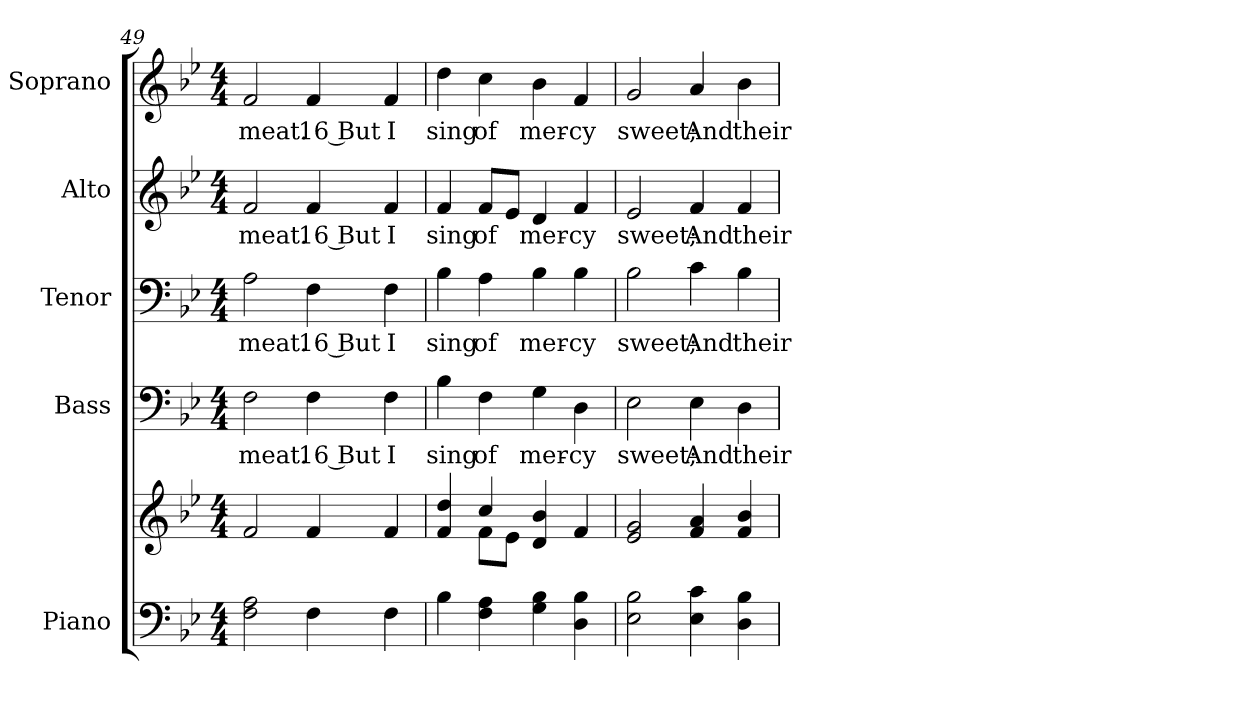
**kern	**kern	**kern	**text	**kern	**text	**kern	**text	**kern	**text
*part5	*part5	*part4	*part4	*part3	*part3	*part2	*part2	*part1	*part1
*staff6	*staff5	*staff4	*staff4	*staff3	*staff3	*staff2	*staff2	*staff1	*staff1
*I"Piano	*	*I"Bass	*	*I"Tenor	*	*I"Alto	*	*I"Soprano	*
*I'Pno.	*	*I'B.	*	*I'T.	*	*I'A.	*	*I'S.	*
*clefF4	*clefG2	*clefF4	*	*clefF4	*	*clefG2	*	*clefG2	*
*k[b-e-]	*k[b-e-]	*k[b-e-]	*	*k[b-e-]	*	*k[b-e-]	*	*k[b-e-]	*
*B-:	*B-:	*B-:	*	*B-:	*	*B-:	*	*B-:	*
*M4/4	*M4/4	*M4/4	*	*M4/4	*	*M4/4	*	*M4/4	*
=49	=49	=49	=49	=49	=49	=49	=49	=49	=49
!	!	!	!LO:LY:b:color=#000000	!	!	!	!	!	!
!	!	!	!	!	!LO:LY:b:color=#000000	!	!	!	!
!	!	!	!	!	!	!	!LO:LY:b:color=#000000	!	!
!	!	!	!	!	!	!	!	!	!LO:LY:b:color=#000000
2Fi\ 2Ai	2fi/	2Fi\	meat.	2Ai\	meat.	2fi/	meat.	2fi/	meat.
!	!	!	!LO:LY:b:color=#000000	!	!	!	!	!	!
!	!	!	!	!	!LO:LY:b:color=#000000	!	!	!	!
!	!	!	!	!	!	!	!LO:LY:b:color=#000000	!	!
!	!	!	!	!	!	!	!	!	!LO:LY:b:color=#000000
4Fi\	4fi/	4Fi\	16 But	4Fi\	16 But	4fi/	16 But	4fi/	16 But
!	!	!	!LO:LY:b:color=#000000	!	!	!	!	!	!
!	!	!	!	!	!LO:LY:b:color=#000000	!	!	!	!
!	!	!	!	!	!	!	!LO:LY:b:color=#000000	!	!
!	!	!	!	!	!	!	!	!	!LO:LY:b:color=#000000
4Fi\	4fi/	4Fi\	I	4Fi\	I	4fi/	I	4fi/	I
=50	=50	=50	=50	=50	=50	=50	=50	=50	=50
*	*^	*	*	*	*	*	*	*	*
!	!	!	!	!LO:LY:b:color=#000000	!	!	!	!	!	!
!	!	!	!	!	!	!LO:LY:b:color=#000000	!	!	!	!
!	!	!	!	!	!	!	!	!LO:LY:b:color=#000000	!	!
!	!	!	!	!	!	!	!	!	!	!LO:LY:b:color=#000000
4B-i\	4fi/ 4ddi	4ryy	4B-i\	sing	4B-i\	sing	4fi/	sing	4ddi\	sing
!	!	!	!	!LO:LY:b:color=#000000	!	!	!	!	!	!
!	!	!	!	!	!	!LO:LY:b:color=#000000	!	!	!	!
!	!	!	!	!	!	!	!	!LO:LY:b:color=#000000	!	!
!	!	!	!	!	!	!	!	!	!	!LO:LY:b:color=#000000
4Fi\ 4Ai	4cci/	8fi\L	4Fi\	of	4Ai\	of	8fi/L	of	4cci\	of
.	.	8e-i\J	.	.	.	.	8e-i/J	.	.	.
!	!	!	!	!LO:LY:b:color=#000000	!	!	!	!	!	!
!	!	!	!	!	!	!LO:LY:b:color=#000000	!	!	!	!
!	!	!	!	!	!	!	!	!LO:LY:b:color=#000000	!	!
!	!	!	!	!	!	!	!	!	!	!LO:LY:b:color=#000000
4Gi\ 4B-i	4di/ 4b-i	2ryy	4Gi\	mer-	4B-i\	mer-	4di/	mer-	4b-i\	mer-
!	!	!	!	!LO:LY:b:color=#000000	!	!	!	!	!	!
!	!	!	!	!	!	!LO:LY:b:color=#000000	!	!	!	!
!	!	!	!	!	!	!	!	!LO:LY:b:color=#000000	!	!
!	!	!	!	!	!	!	!	!	!	!LO:LY:b:color=#000000
4Di\ 4B-i	4fi/	.	4Di\	-cy	4B-i\	-cy	4fi/	-cy	4fi/	-cy
*	*v	*v	*	*	*	*	*	*	*	*
!!LO:PB:g=z
=51	=51	=51	=51	=51	=51	=51	=51	=51	=51
!	!	!	!LO:LY:b:color=#000000	!	!	!	!	!	!
!	!	!	!	!	!LO:LY:b:color=#000000	!	!	!	!
!	!	!	!	!	!	!	!LO:LY:b:color=#000000	!	!
!	!	!	!	!	!	!	!	!	!LO:LY:b:color=#000000
2E-i\ 2B-i	2e-i/ 2gi	2E-i\	sweet;	2B-i\	sweet;	2e-i/	sweet;	2gi/	sweet;
!	!	!	!LO:LY:b:color=#000000	!	!	!	!	!	!
!	!	!	!	!	!LO:LY:b:color=#000000	!	!	!	!
!	!	!	!	!	!	!	!LO:LY:b:color=#000000	!	!
!	!	!	!	!	!	!	!	!	!LO:LY:b:color=#000000
4E-i\ 4ci	4fi/ 4ai	4E-i\	And	4ci\	And	4fi/	And	4ai/	And
!	!	!	!LO:LY:b:color=#000000	!	!	!	!	!	!
!	!	!	!	!	!LO:LY:b:color=#000000	!	!	!	!
!	!	!	!	!	!	!	!LO:LY:b:color=#000000	!	!
!	!	!	!	!	!	!	!	!	!LO:LY:b:color=#000000
4Di\ 4B-i	4fi/ 4b-i	4Di\	their	4B-i\	their	4fi/	their	4b-i\	their
=	=	=	=	=	=	=	=	=	=
*-	*-	*-	*-	*-	*-	*-	*-	*-	*-
